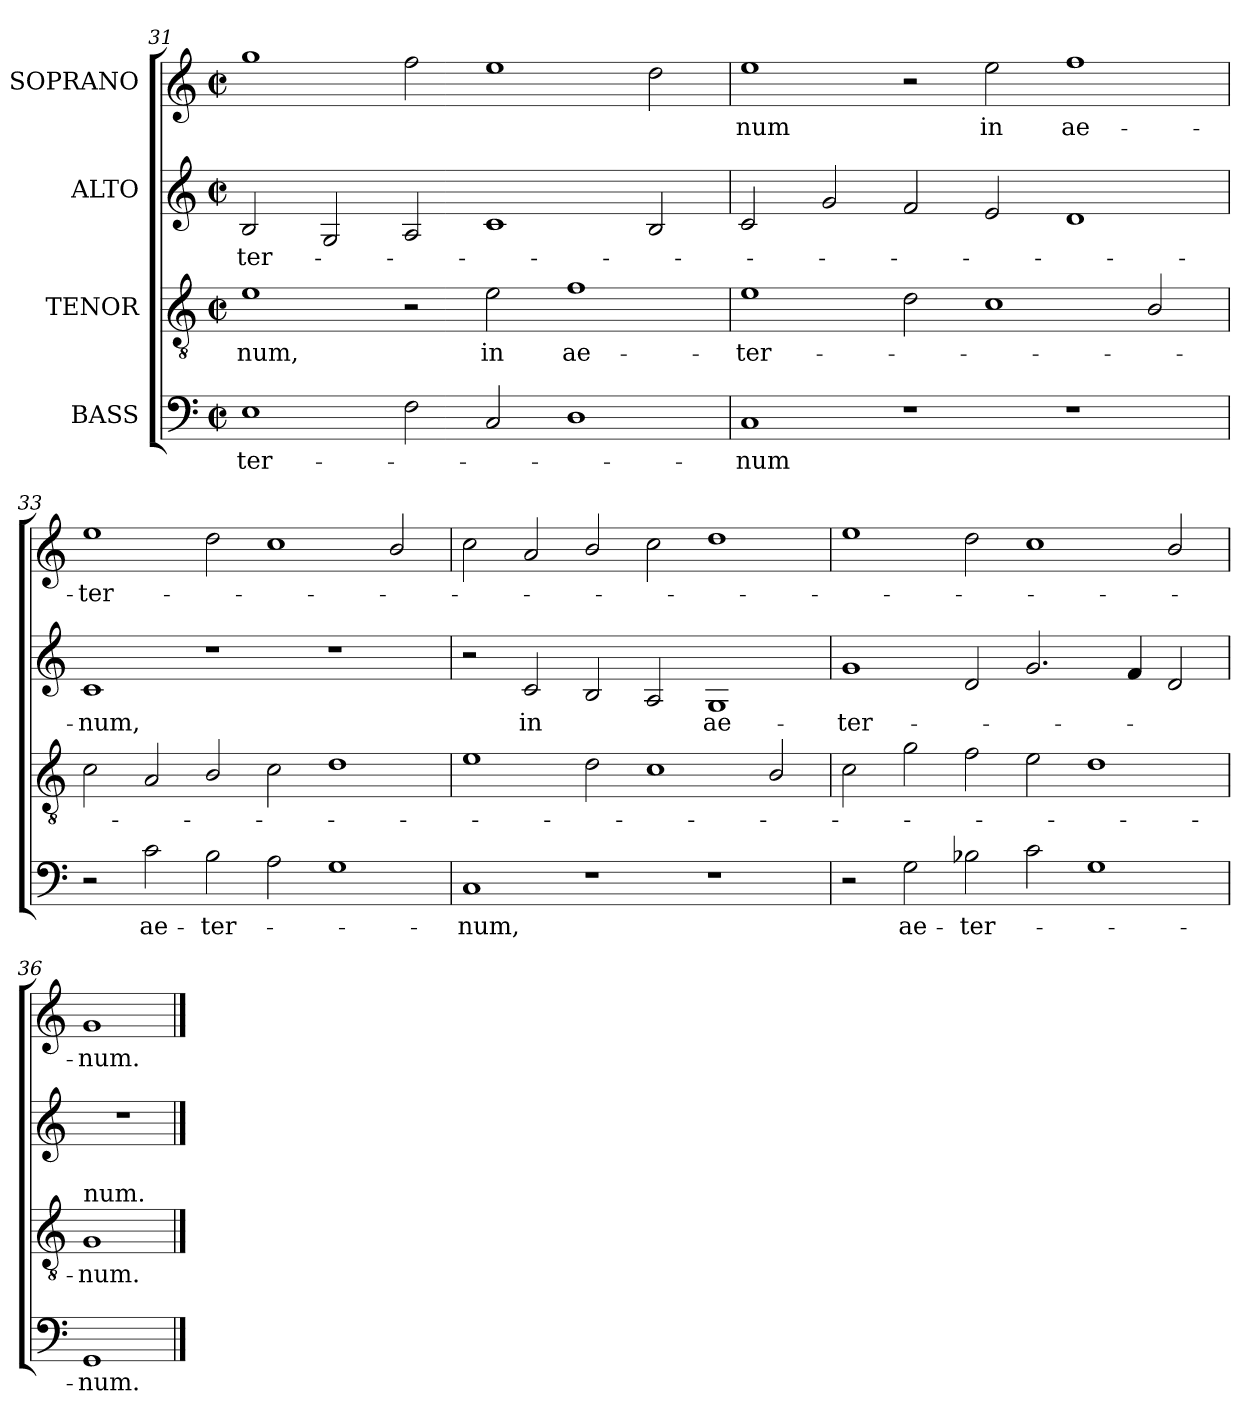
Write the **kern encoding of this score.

**kern	**text	**kern	**text	**kern	**text	**kern	**text
*part4	*part4	*part3	*part3	*part2	*part2	*part1	*part1
*staff4	*staff4	*staff3	*staff3	*staff2	*staff2	*staff1	*staff1
*I"BASS	*	*I"TENOR	*	*I"ALTO	*	*I"SOPRANO	*
*clefF4	*	*clefGv2	*	*clefG2	*	*clefG2	*
*k[]	*	*k[]	*	*k[]	*	*k[]	*
*C:	*	*C:	*	*C:	*	*C:	*
*M2/2	*	*M2/2	*	*M2/2	*	*M2/2	*
*met(c|)	*	*met(c|)	*	*met(c|)	*	*met(c|)	*
=31	=31	=31	=31	=31	=31	=31	=31
!	!LO:LY:b	!	!LO:LY:b	!	!LO:LY:b	!	!
1E	-ter-	1e	-num,	2B/	-ter-	1gg	.
.	.	.	.	2G/	.	.	.
2F\	.	2r	.	2A/	.	2ff\	.
!	!	!	!LO:LY:b	!	!	!	!
2C/	.	2e\	in	1c	.	1ee	.
!	!	!	!LO:LY:b	!	!	!	!
1D	.	1f	ae-	.	.	.	.
.	.	.	.	2B/	.	2dd\	.
!!LO:LB:g=z
=32	=32	=32	=32	=32	=32	=32	=32
!	!LO:LY:b	!	!LO:LY:b	!	!	!	!LO:LY:b
1C	-num	1e	-ter-	2c/	.	1ee	-num
.	.	.	.	2g/	.	.	.
1r	.	2d\	.	2f/	.	2r	.
!	!	!	!	!	!	!	!LO:LY:b
.	.	1c	.	2e/	.	2ee\	in
!	!	!	!	!	!	!	!LO:LY:b
1r	.	.	.	1d	.	1ff	ae-
.	.	2B/	.	.	.	.	.
=33	=33	=33	=33	=33	=33	=33	=33
!	!	!	!	!	!LO:LY:b	!	!LO:LY:b
2r	.	2c\	.	1c	-num,	1ee	-ter-
!	!LO:LY:b	!	!	!	!	!	!
2c\	ae-	2A/	.	.	.	.	.
!	!LO:LY:b	!	!	!	!	!	!
2B\	-ter-	2B/	.	1r	.	2dd\	.
2A\	.	2c\	.	.	.	1cc	.
1G	.	1d	.	1r	.	.	.
.	.	.	.	.	.	2b/	.
!!LO:LB:g=z
=34	=34	=34	=34	=34	=34	=34	=34
!	!LO:LY:b	!	!	!	!	!	!
1C	-num,	1e	.	2r	.	2cc\	.
!	!	!	!	!	!LO:LY:b	!	!
.	.	.	.	2c/	in	2a/	.
1r	.	2d\	.	2B/	.	2b/	.
.	.	1c	.	2A/	.	2cc\	.
!	!	!	!	!	!LO:LY:b	!	!
1r	.	.	.	1G	ae-	1dd	.
.	.	2B/	.	.	.	.	.
=35	=35	=35	=35	=35	=35	=35	=35
!	!	!	!	!	!LO:LY:b	!	!
2r	.	2c\	.	1g	-ter-	1ee	.
!	!LO:LY:b	!	!	!	!	!	!
2G\	ae-	2g\	.	.	.	.	.
!	!LO:LY:b	!	!	!	!	!	!
2B-X\	-ter-	2f\	.	2d/	.	2dd\	.
2c\	.	2e\	.	2.g/	.	1cc	.
1G	.	1d	.	.	.	.	.
.	.	.	.	4f/	.	.	.
.	.	.	.	2d/	.	2b/	.
=36	=36	=36	=36	=36	=36	=36	=36
!	!	!LO:TX:a:t=num.	!	!	!	!	!
!	!LO:LY:b	!	!LO:LY:b	!	!	!	!LO:LY:b
1GG	-num.	1G	-num.	1r	.	1g	-num.
==	==	==	==	==	==	==	==
*-	*-	*-	*-	*-	*-	*-	*-
